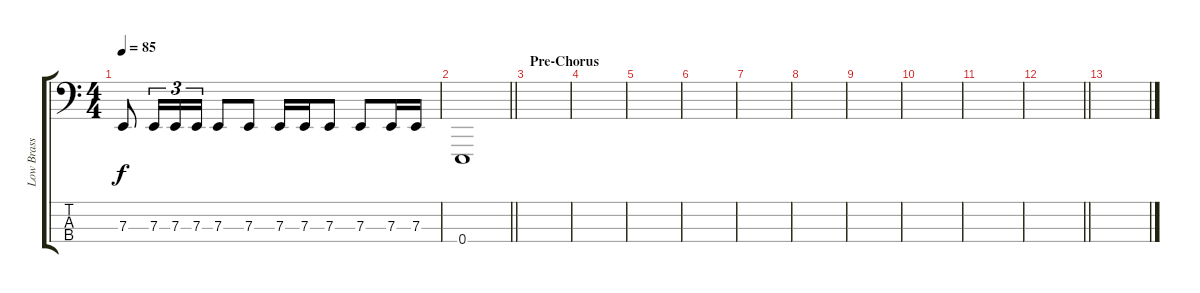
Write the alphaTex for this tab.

\track ("Low Brass" "Low Brass") {instrument tuba}
\staff {score tabs}
\tuning (G2 D2 A1 E1) {hide}
\ts (4 4)
\tempo 85
\clef f4
\ks c
7.3.8{dy f} 7.3.16{tu (3 2)} 7.3.16{tu (3 2)} 7.3.16{tu (3 2)} 7.3.8 7.3.8 7.3.16 7.3.16 7.3.8 7.3.8 7.3.16 7.3.16 |
\barLineRight lightlight
0.4.1 |
\section ("" "Pre-Chorus")
|
|
|
|
|
|
|
|
|
\barLineRight lightlight
|
\section ("" "")
